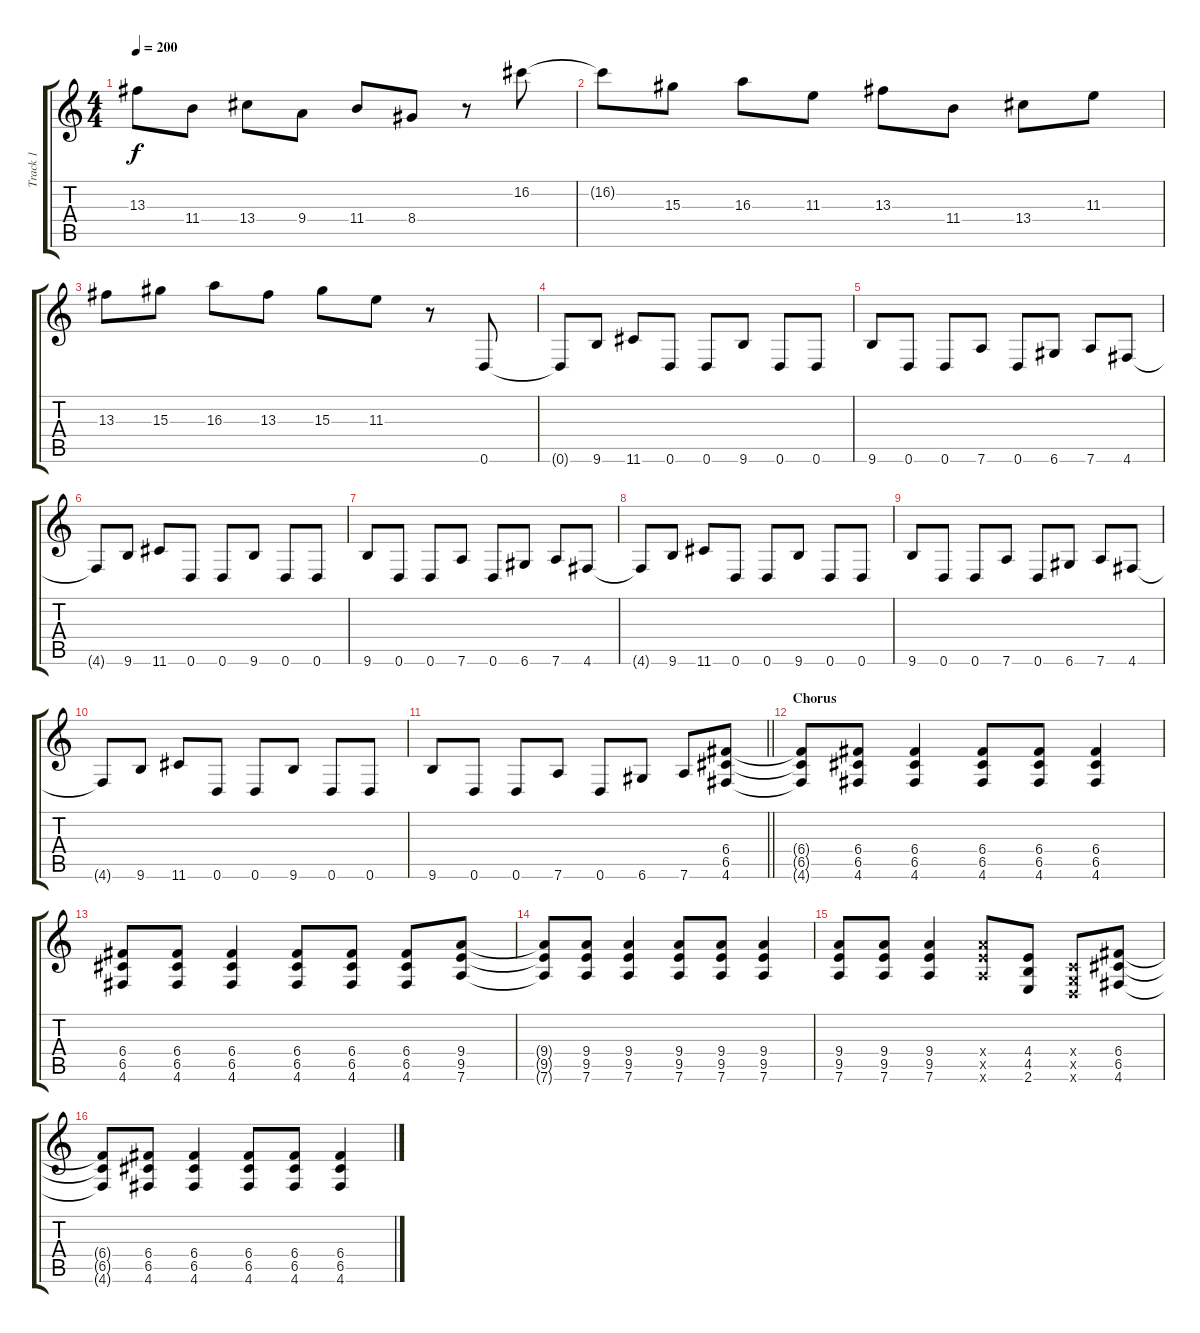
\track ("Track 1" "Track 1") {instrument distortionguitar}
\staff {score tabs}
\tuning (D4 A3 F3 C3 G2 D2) {hide}
\ts (4 4)
\tempo 200
\clef g2
\ks c
13.3.8{dy f} 11.4.8 13.4.8 9.4.8 11.4.8 8.4.8 r.8 16.2.8 |
16.2{t}.8 15.3.8 16.3.8 11.3.8 13.3.8 11.4.8 13.4.8 11.3.8 |
13.3.8 15.3.8 16.3.8 13.3.8 15.3.8 11.3.8 r.8 0.6.8 |
0.6{t}.8 9.6.8 11.6.8 0.6.8 0.6.8 9.6.8 0.6.8 0.6.8 |
9.6.8 0.6.8 0.6.8 7.6.8 0.6.8 6.6.8 7.6.8 4.6.8 |
4.6{t}.8 9.6.8 11.6.8 0.6.8 0.6.8 9.6.8 0.6.8 0.6.8 |
9.6.8 0.6.8 0.6.8 7.6.8 0.6.8 6.6.8 7.6.8 4.6.8 |
4.6{t}.8 9.6.8 11.6.8 0.6.8 0.6.8 9.6.8 0.6.8 0.6.8 |
9.6.8 0.6.8 0.6.8 7.6.8 0.6.8 6.6.8 7.6.8 4.6.8 |
4.6{t}.8 9.6.8 11.6.8 0.6.8 0.6.8 9.6.8 0.6.8 0.6.8 |
\barLineRight lightlight
9.6.8 0.6.8 0.6.8 7.6.8 0.6.8 6.6.8 7.6.8 (6.4 6.5 4.6).8 |
\section ("" "Chorus")
(6.4{t} 6.5{t} 4.6{t}).8 (6.4 6.5 4.6).8 (6.4 6.5 4.6).4 (6.4 6.5 4.6).8 (6.4 6.5 4.6).8 (6.4 6.5 4.6).4 |
(6.4 6.5 4.6).8 (6.4 6.5 4.6).8 (6.4 6.5 4.6).4 (6.4 6.5 4.6).8 (6.4 6.5 4.6).8 (6.4 6.5 4.6).8 (9.4 9.5 7.6).8 |
(9.4{t} 9.5{t} 7.6{t}).8 (9.4 9.5 7.6).8 (9.4 9.5 7.6).4 (9.4 9.5 7.6).8 (9.4 9.5 7.6).8 (9.4 9.5 7.6).4 |
(9.4 9.5 7.6).8 (9.4 9.5 7.6).8 (9.4 9.5 7.6).4 (9.4{x} 9.5{x} 7.6{x}).8 (4.4 4.5 2.6).8 (0.4{x} 0.5{x} 0.6{x}).8 (6.4 6.5 4.6).8 |
(6.4{t} 6.5{t} 4.6{t}).8 (6.4 6.5 4.6).8 (6.4 6.5 4.6).4 (6.4 6.5 4.6).8 (6.4 6.5 4.6).8 (6.4 6.5 4.6).4
